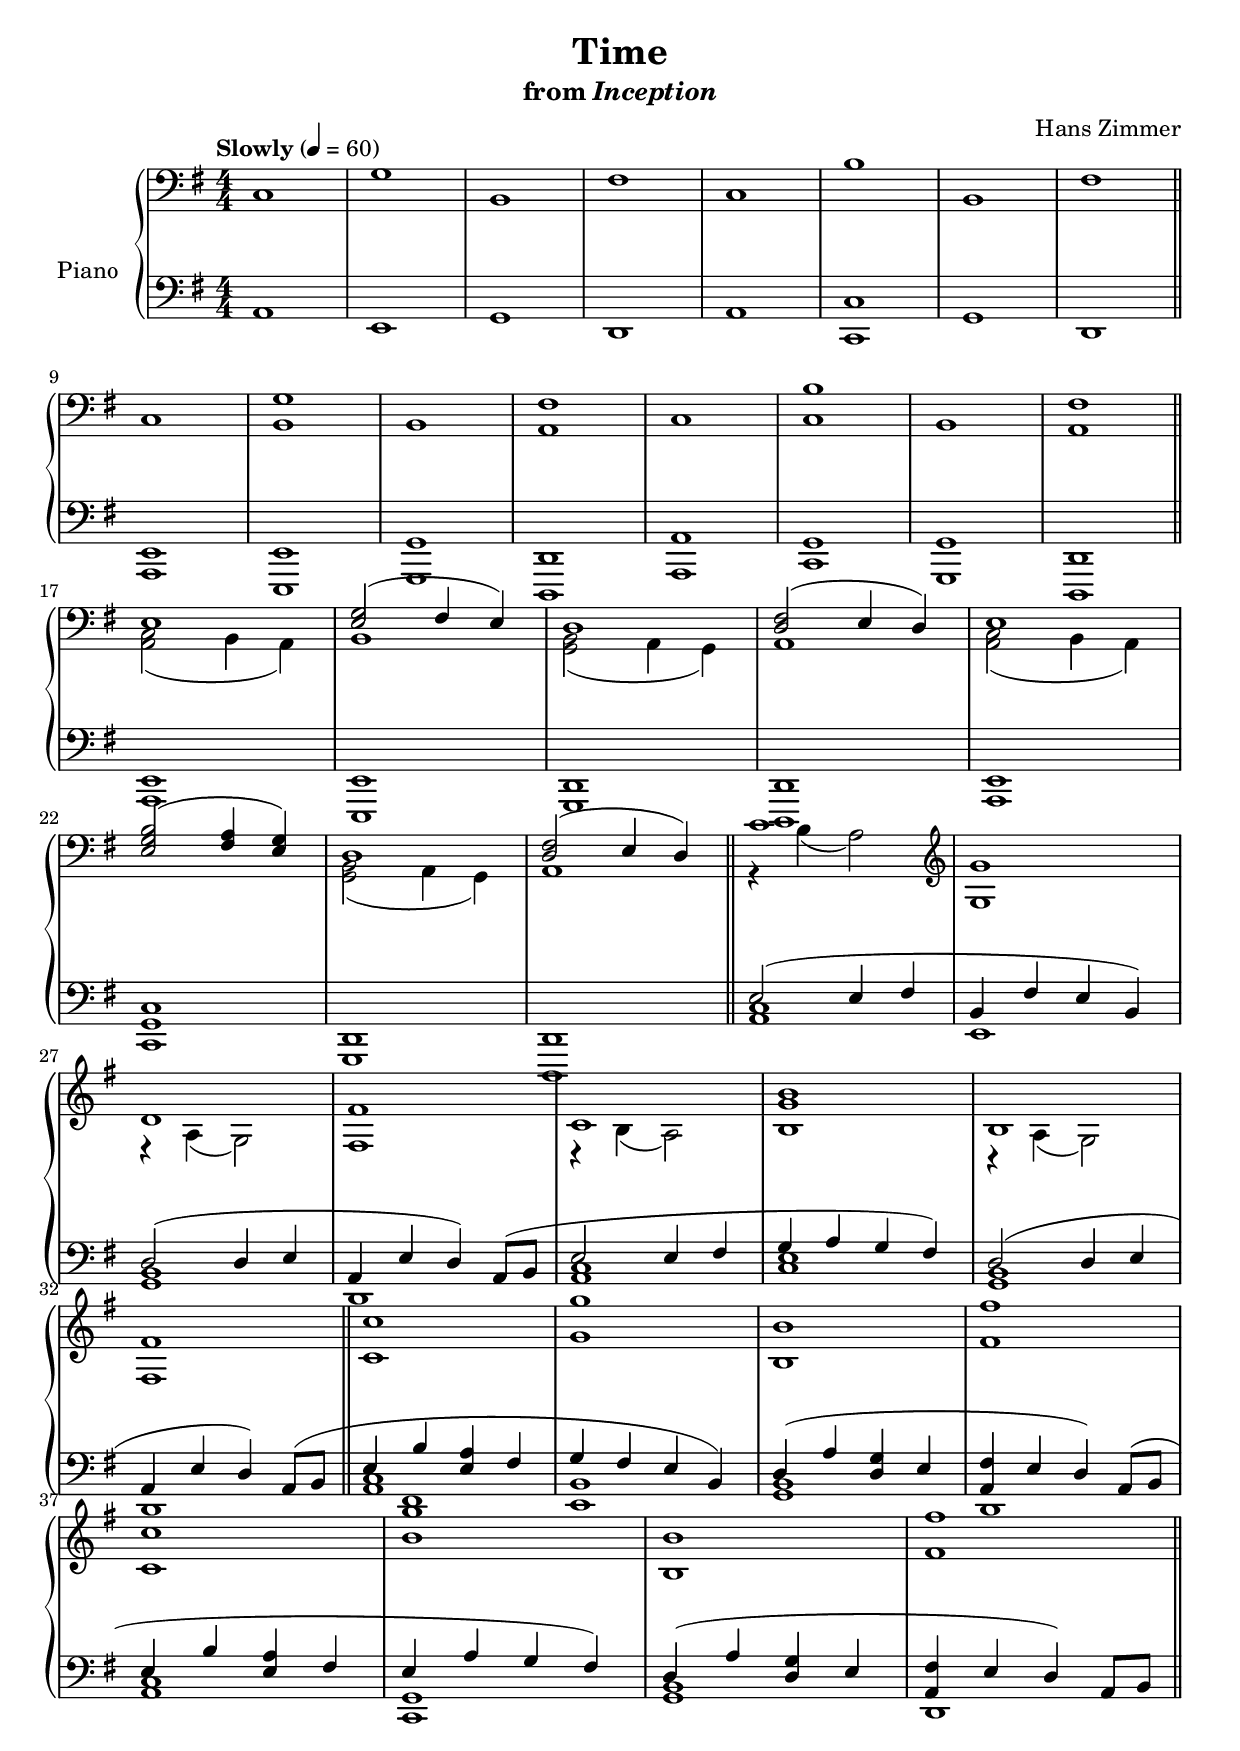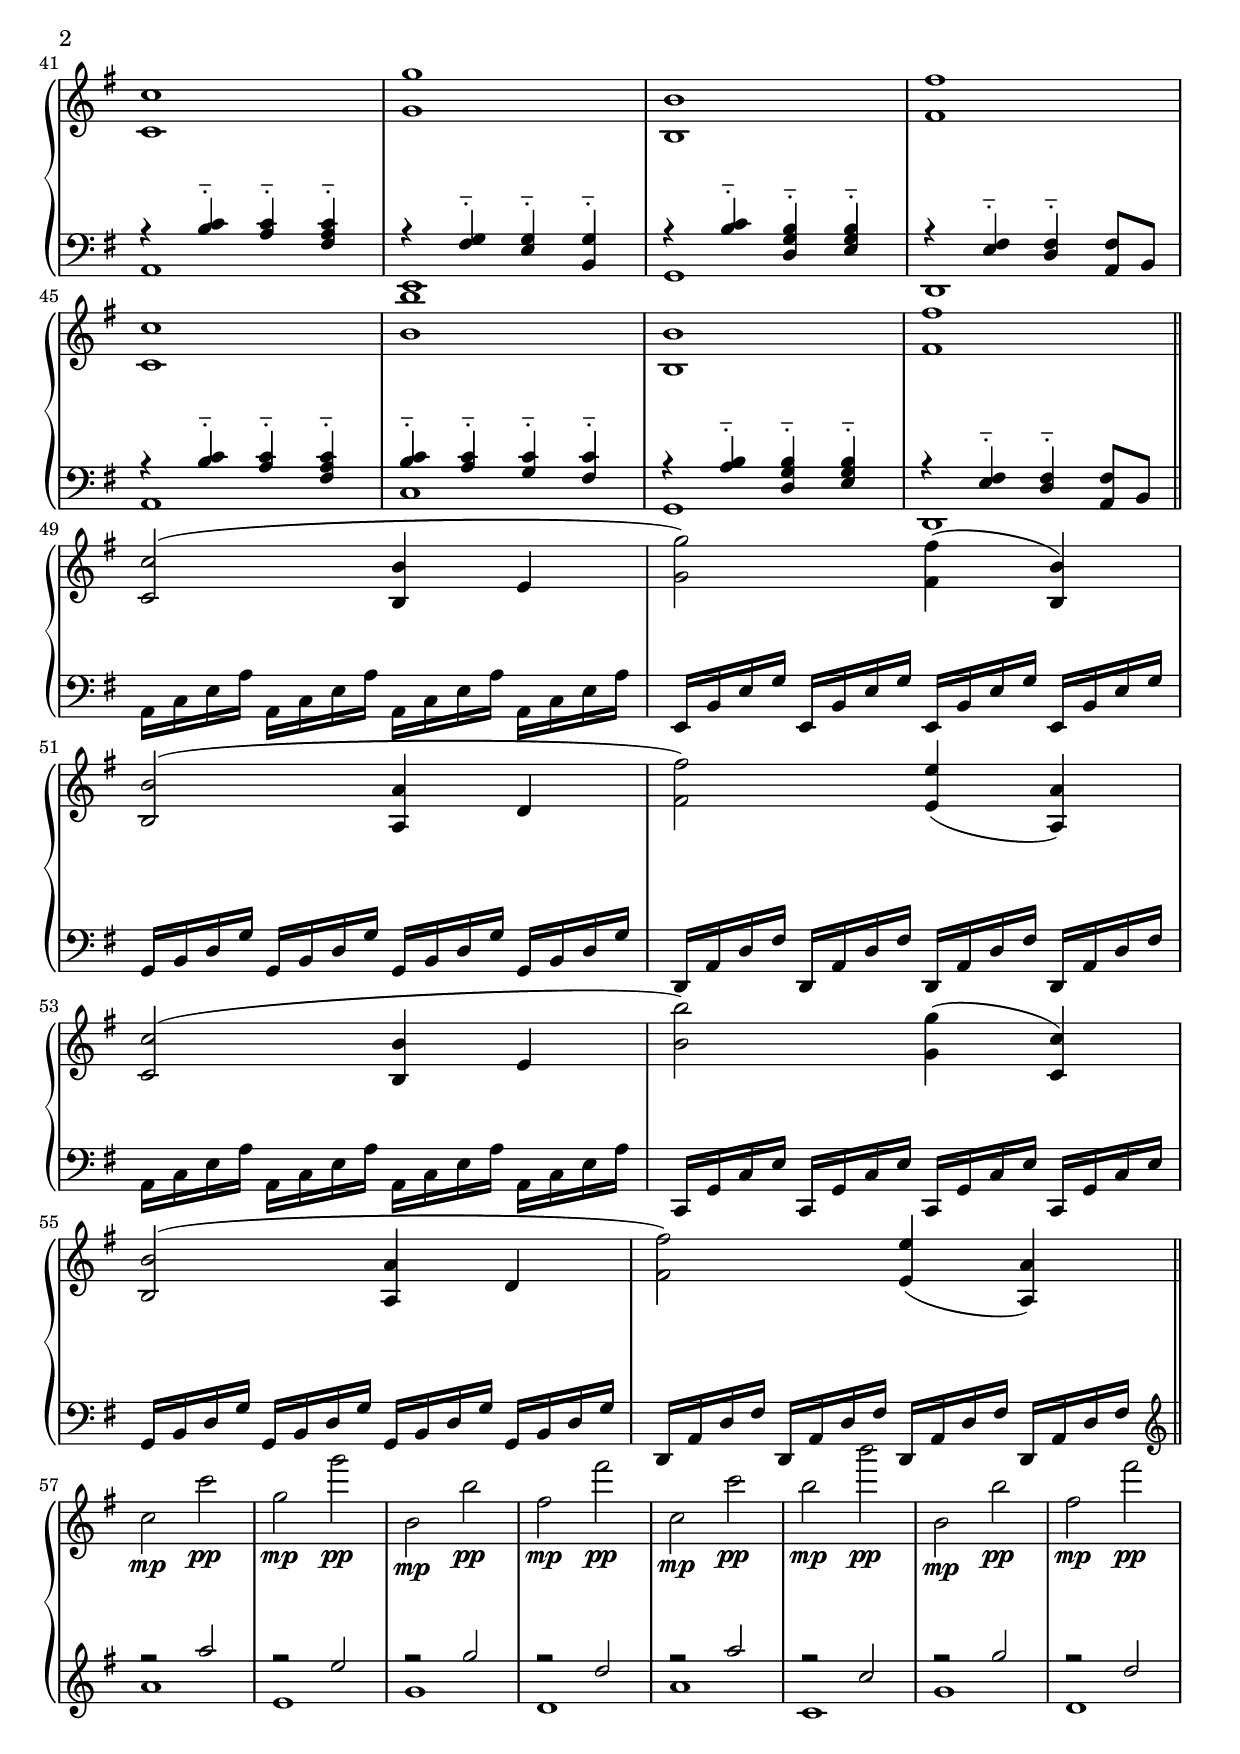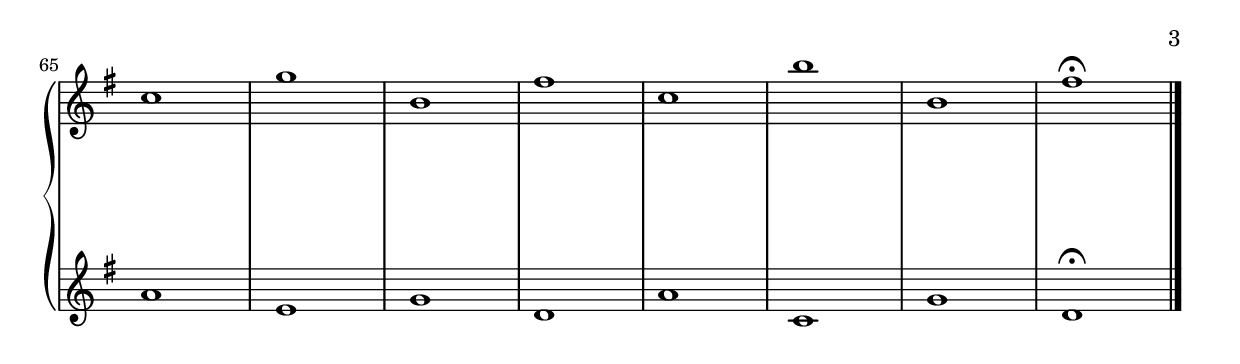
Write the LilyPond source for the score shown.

\version "2.12.2"

\header {
  title = "Time"
  subtitle = \markup { "from" \italic "Inception" }
  composer = "Hans Zimmer"
}

global = {
  \tempo "Slowly" 4 = 60
  \key a \dorian
  \time 4/4
  \numericTimeSignature
}

upper = \relative c {
  \clef bass
  c1
  g'
  b,
  fis'
  c
  b'
  b,
  fis'
  \bar "||"
  \break

  c
  <b g'>
  b
  <a fis'>
  c
  <c b'>
  b
  <a fis'>
  \bar "||"
  \break

  <<
    {
      e'
      <e g>2( fis4 e)
      d1
      <d fis>2( e4 d)
      e1
      \break

      <e g b>2( <fis a>4 <e g>)
      d1
      <d fis>2( e4 d)
      \bar "||"
      c'1
      \clef treble
      <g g'>

      \break
      d'
      <fis, fis'>
      c'
      <b g' b>
      b
      \break

      <fis fis'>
      \bar "||"
    }
  \\
    {
      <a, c>2( b4 a)
      b1
      <g b>2( a4 g)
      a1
      <a c>2( b4 a)

      s1
      <g b>2( a4 g)
      a1
      r4 b'( a2)
      s1
      r4 a( g2)
      s1
      r4 b( a2)
      s1
      r4 a( g2)
    }
  >>

  <c c'>1
  <g' g'>
  <b, b'>
  <fis' fis'>
  \break

  <c c'>
  <b' g' b>
  <b, b'>
  <fis' fis'>
  \bar "||"
  \break

  <c c'>
  <g' g'>
  <b, b'>
  <fis' fis'>
  \break

  <c c'>
  <b' b'>
  <b, b'>
  <fis' fis'>
  \bar "||"
  \break

  <c c'>2( <b b'>4 e
  <g g'>2) <fis fis'>4( <b, b'>)
  \break

  <b b'>2( <a a'>4 d
  <fis fis'>2) <e e'>4( <a, a'>)
  \break

  <c c'>2( <b b'>4 e
  <b' b'>2) <g g'>4( <c, c'>)
  \break

  <b b'>2( <a a'>4 d
  <fis fis'>2) <e e'>4( <a, a'>)
  \bar "||"
  \break

  c'2\mp c'\pp
  g\mp g'\pp
  b,,\mp b'\pp
  fis\mp fis'\pp
  c,\mp c'\pp
  b\mp b'\pp
  b,,\mp b'\pp
  fis\mp fis'\pp
  \break

  c,1
  g'
  b,
  fis'
  c
  b'
  b,
  fis'\fermata
  \bar "|."
}

lower = \relative c {
  \clef bass
  a1
  e
  g
  d
  a'
  <c, c'>
  g'
  d

  <a e'>
  <e e'>
  <g g'>
  <d d'>
  <a' a'>
  <c g'>
  <g g'>
  <d d'>

  <a' e'>
  <e e'>
  <g d'>
  <d d'>
  <a' e'>

  <c g' c>1
  <g d'>
  <d d'>
  <<
    {
      e''2( e4 fis
      b, fis' e b)

      d2( d4 e
      a, e' d) a8( b
      e2 e4 fis
      g a g fis)
      d2( d4 e

      a, e' d) a8( b
      e4 b' <e, a> fis
      g fis e b)
      d( a' <d, g> e
      <a, fis'> e' d) a8( b

      e4 b' <e, a> fis
      e a g fis)
      d( a' <d, g> e
      <a, fis'> e' d) a8 b

      r4 <b' c>-_ <a c>-_ <fis a c>-_
      r4 <fis g>-_ <e g>-_ <b g'>-_
      r4 <b' c>-_ <d, g b>-_ <e g b>-_
      r4 <e fis>-_ <d fis>-_ <a fis'>8 b

      r4 <b' c>-_ <a c>-_ <fis a c>-_
      <b c>-_ <a c>-_  <g c>-_ <fis c'>-_
      r4 <a b>-_ <d, g b>-_ <e g b>-_
      r4 <e fis>-_ <d fis>-_ <a fis'>8 b
    }
  \\
    {
      <a c>1
      e

      <g b>
      d
      <a' c>
      <c e>
      <g b>

      d
      <a' c>
      <e b'>
      <g b>
      d

      <a' c>
      <c, g'>
      <g' b>
      d

      a'
      e
      g
      d

      a'
      c
      g
      d
    }
  >>

  a'16 c e a a,16 c e a a,16 c e a a,16 c e a
  e, b' e g e, b' e g e, b' e g e, b' e g

  g, b d g g, b d g g, b d g g, b d g
  d, a' d fis d, a' d fis d, a' d fis d, a' d fis

  a,16 c e a a,16 c e a a,16 c e a a,16 c e a
  c,, g' c e c, g' c e c, g' c e c, g' c e

  g, b d g g, b d g g, b d g g, b d g
  d, a' d fis d, a' d fis d, a' d fis d, a' d fis
  \clef treble

  <<
    {
      r2 a''
      r2 e
      r2 g
      r2 d

      r2 a'
      r2 c,
      r2 g'
      r2 d
    }
  \\
    {
      a1
      e
      g
      d
      a'
      c,
      g'
      d
    }
  >>

  a'
  e
  g
  d
  a'
  c,
  g'
  d\fermata
}

dynamics = {
  s32 s32*30\pp s32
  s1*15
  s32 s32*30\p s32
  s1*7
  s32 s32*7\mp s32*22\< s32\! s32
  s32 s32*29\> s32\! s32
  s32 s32*29\< s32\! s32
  s32 s32*29\> s32\! s32
  s32 s32*29\< s32\! s32
  s32 s32*29\> s32\! s32
  s32 s32*29\< s32\! s32
  s32 s32*29\> s32\! s32
  s32 s32*29\< s32\! s32
  s32 s32*29\> s32\! s32
  s32 s32*29\< s32\! s32
  s32 s32*29\> s32\! s32
  s32 s32*29\< s32\! s32
  s32 s32*29\> s32\! s32
  s32 s32*29\< s32\! s32
  s32 s32*30\mf s32
  s1*14
  s32*31\f\< s32\!
  s32*31\> s32\!
  s1*8
  s1*2\p
  s32*62\> s32\! s32
  s32 s32 s32*29\pp s32
}

pedal = {
}

\score {
  \new PianoStaff = "PianoStaff_pf" <<
    \set PianoStaff.instrumentName = #"Piano"
    \new Staff = "Staff_pfUpper" << \global \upper >>
    \new Dynamics = "Dynamics_pf" \dynamics
    \new Staff = "Staff_pfLower" << \global \lower >>
    \new Dynamics = "pedal" \pedal
  >>

  \layout {
    % define Dynamics context
    \context {
      \type "Engraver_group"
      \name Dynamics
      \alias Voice
      \consists "Output_property_engraver"
      \consists "Piano_pedal_engraver"
      \consists "Script_engraver"
      \consists "New_dynamic_engraver"
      \consists "Dynamic_align_engraver"
      \consists "Text_engraver"
      \consists "Skip_event_swallow_translator"
      \consists "Axis_group_engraver"

      % keep spanners and text in the middle
      \override DynamicLineSpanner #'Y-offset = #0
      \override TextScript #'Y-offset = #-0.5

      \override TextScript #'font-shape = #'italic
      \override VerticalAxisGroup #'minimum-Y-extent = #'(-1 . 1)
    }
    % modify PianoStaff context to accept Dynamics context
    \context {
      \PianoStaff
      \accepts Dynamics
    }
  }
}

\score {
  \unfoldRepeats {
    \new PianoStaff = "PianoStaff_pf" <<
      \new Staff = "Staff_pfUpper" << \global \upper \dynamics \pedal >>
      \new Staff = "Staff_pfLower" << \global \lower \dynamics \pedal >>
    >>
  }
  \midi {
    % the following is a workaround to prevent multiple voices from being
    % lumped into the same channel, which would inhibit overlapping notes
    \context {
      \Staff \remove "Staff_performer"
    }
    \context {
      \Voice \consists "Staff_performer"
    }
  }
}

